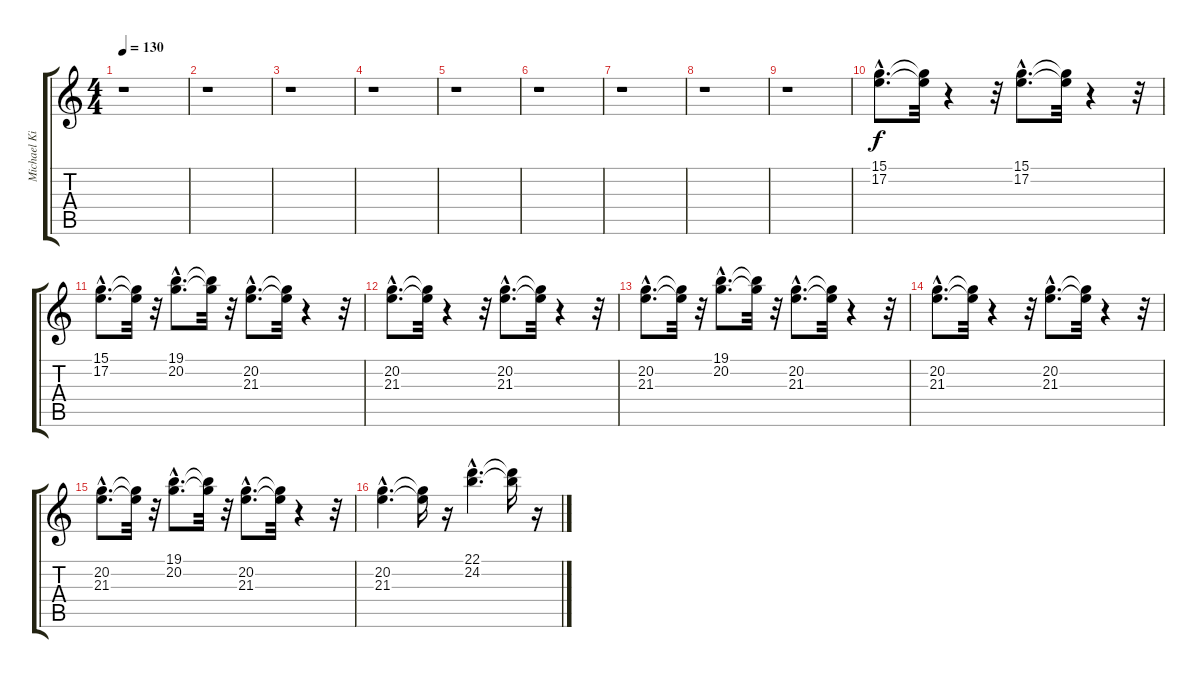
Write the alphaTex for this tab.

\track ("Michael Kiske" "Michael Ki") {instrument pad4choir}
\staff {score tabs}
\tuning (E4 B3 G3 D3 A2 E2) {hide}
\ts (4 4)
\tempo 130
\clef g2
\ks c
r.1{dy f} |
r.1 |
r.1 |
r.1 |
r.1 |
r.1 |
r.1 |
r.1 |
r.1 |
(15.1{hac} 17.2{hac}).8{d} (15.1{t} 17.2{t}).32 r.4 r.32 (15.1{hac} 17.2{hac}).8{d} (15.1{t} 17.2{t}).32 r.4 r.32 |
(15.1{hac} 17.2{hac}).8{d} (15.1{t} 17.2{t}).32 r.32 (19.1{hac} 20.2{hac}).8{d} (19.1{t} 20.2{t}).32 r.32 (20.2{hac} 21.3{hac}).8{d} (20.2{t} 21.3{t}).32 r.4 r.32 |
(20.2{hac} 21.3{hac}).8{d} (20.2{t} 21.3{t}).32 r.4 r.32 (20.2{hac} 21.3{hac}).8{d} (20.2{t} 21.3{t}).32 r.4 r.32 |
(20.2{hac} 21.3{hac}).8{d} (20.2{t} 21.3{t}).32 r.32 (19.1{hac} 20.2{hac}).8{d} (19.1{t} 20.2{t}).32 r.32 (20.2{hac} 21.3{hac}).8{d} (20.2{t} 21.3{t}).32 r.4 r.32 |
(20.2{hac} 21.3{hac}).8{d} (20.2{t} 21.3{t}).32 r.4 r.32 (20.2{hac} 21.3{hac}).8{d} (20.2{t} 21.3{t}).32 r.4 r.32 |
(20.2{hac} 21.3{hac}).8{d} (20.2{t} 21.3{t}).32 r.32 (19.1{hac} 20.2{hac}).8{d} (19.1{t} 20.2{t}).32 r.32 (20.2{hac} 21.3{hac}).8{d} (20.2{t} 21.3{t}).32 r.4 r.32 |
(20.2{hac} 21.3{hac}).4{d} (20.2{t} 21.3{t}).16 r.16 (22.1{hac} 24.2{hac}).4{d} (22.1{t} 24.2{t}).16 r.16
